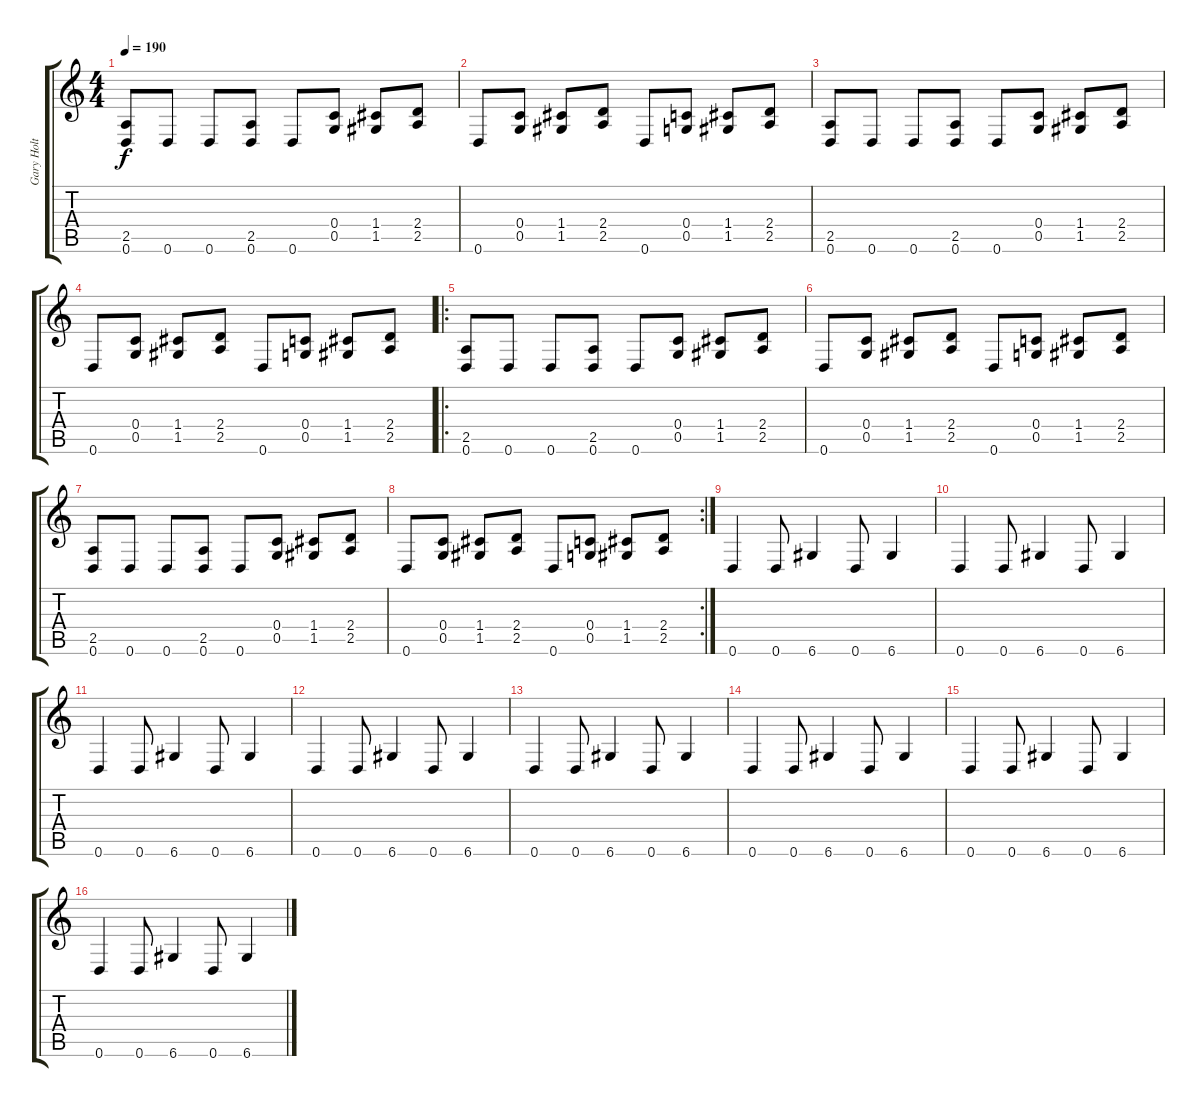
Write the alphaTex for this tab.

\track ("Gary Holt" "Gary Holt") {instrument distortionguitar}
\staff {score tabs}
\tuning (D4 A3 F3 C3 G2 D2) {hide}
\ts (4 4)
\tempo 190
\clef g2
\ks c
(2.5 0.6).8{dy f} 0.6.8 0.6.8 (2.5 0.6).8 0.6.8 (0.4 0.5).8 (1.4 1.5).8 (2.4 2.5).8 |
0.6.8 (0.4 0.5).8 (1.4 1.5).8 (2.4 2.5).8 0.6.8 (0.4 0.5).8 (1.4 1.5).8 (2.4 2.5).8 |
(2.5 0.6).8 0.6.8 0.6.8 (2.5 0.6).8 0.6.8 (0.4 0.5).8 (1.4 1.5).8 (2.4 2.5).8 |
0.6.8 (0.4 0.5).8 (1.4 1.5).8 (2.4 2.5).8 0.6.8 (0.4 0.5).8 (1.4 1.5).8 (2.4 2.5).8 |
\ro
(2.5 0.6).8 0.6.8 0.6.8 (2.5 0.6).8 0.6.8 (0.4 0.5).8 (1.4 1.5).8 (2.4 2.5).8 |
0.6.8 (0.4 0.5).8 (1.4 1.5).8 (2.4 2.5).8 0.6.8 (0.4 0.5).8 (1.4 1.5).8 (2.4 2.5).8 |
(2.5 0.6).8 0.6.8 0.6.8 (2.5 0.6).8 0.6.8 (0.4 0.5).8 (1.4 1.5).8 (2.4 2.5).8 |
\rc 2
0.6.8 (0.4 0.5).8 (1.4 1.5).8 (2.4 2.5).8 0.6.8 (0.4 0.5).8 (1.4 1.5).8 (2.4 2.5).8 |
0.6.4 0.6.8 6.6.4 0.6.8 6.6.4 |
0.6.4 0.6.8 6.6.4 0.6.8 6.6.4 |
0.6.4 0.6.8 6.6.4 0.6.8 6.6.4 |
0.6.4 0.6.8 6.6.4 0.6.8 6.6.4 |
0.6.4 0.6.8 6.6.4 0.6.8 6.6.4 |
0.6.4 0.6.8 6.6.4 0.6.8 6.6.4 |
0.6.4 0.6.8 6.6.4 0.6.8 6.6.4 |
0.6.4 0.6.8 6.6.4 0.6.8 6.6.4
